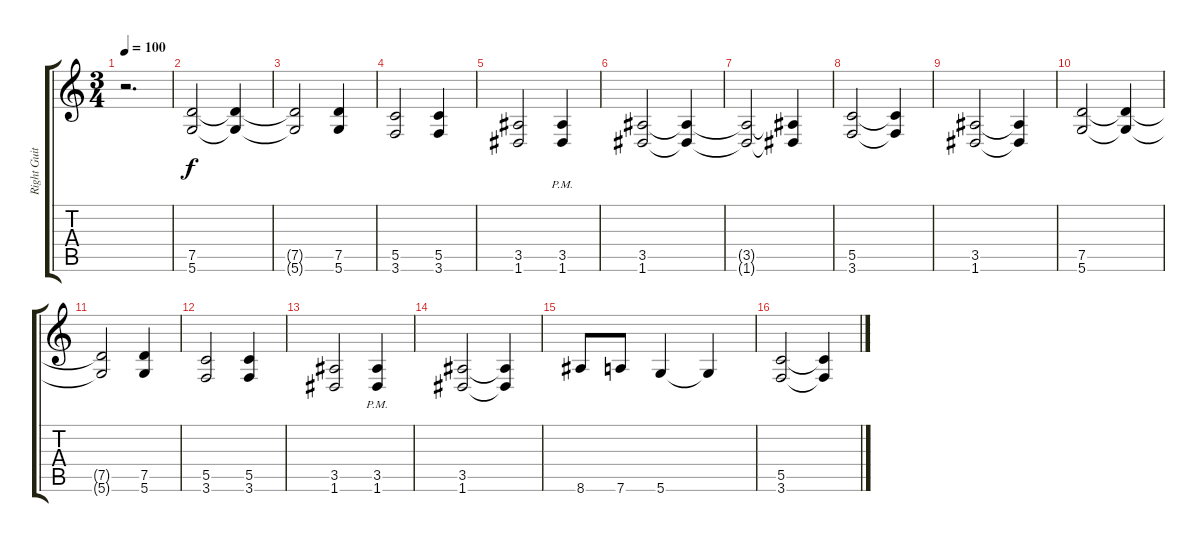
\track ("Right Guitar" "Right Guit") {instrument distortionguitar}
\staff {score tabs}
\tuning (D4 A3 F3 C3 G2 D2) {hide}
\ts (3 4)
\tempo 100
\clef g2
\ks c
r.2{d dy f} |
(7.5 5.6).2 (7.5{t} 5.6{t}).4 |
(7.5{t} 5.6{t}).2 (7.5 5.6).4 |
(5.5 3.6).2 (5.5 3.6).4 |
(3.5 1.6).2 (3.5{pm} 1.6{pm}).4 |
(3.5 1.6).2 (3.5{t} 1.6{t}).4 |
(3.5{t} 1.6{t}).2 (3.5{t} 1.6{t}).4 |
(5.5 3.6).2 (5.5{t} 3.6{t}).4 |
(3.5 1.6).2 (3.5{t} 1.6{t}).4 |
(7.5 5.6).2 (7.5{t} 5.6{t}).4 |
(7.5{t} 5.6{t}).2 (7.5 5.6).4 |
(5.5 3.6).2 (5.5 3.6).4 |
(3.5 1.6).2 (3.5{pm} 1.6{pm}).4 |
(3.5 1.6).2 (3.5{t} 1.6{t}).4 |
8.6.8 7.6.8 5.6.4 5.6{t}.4 |
(5.5 3.6).2 (5.5{t} 3.6{t}).4
